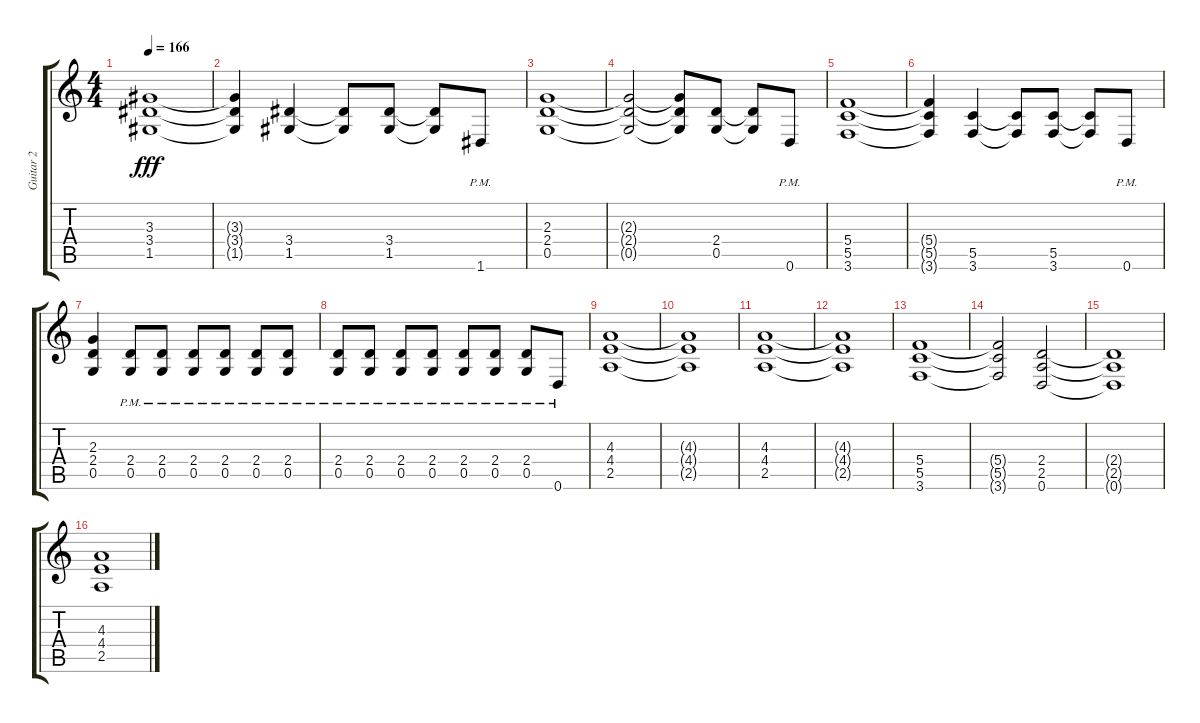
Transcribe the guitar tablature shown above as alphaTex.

\track ("Guitar 2" "Guitar 2") {instrument distortionguitar}
\staff {score tabs}
\tuning (D4 A3 F3 C3 G2 D2) {hide}
\ts (4 4)
\tempo 166
\clef g2
\ks c
(3.3 3.4 1.5).1{dy fff} |
(3.3{t} 3.4{t} 1.5{t}).4 (3.4 1.5).4 (3.4{t} 1.5{t}).8 (3.4 1.5).8 (3.4{t} 1.5{t}).8 1.6{pm}.8 |
(2.3 2.4 0.5).1 |
(2.3{t} 2.4{t} 0.5{t}).2 (2.3{t} 2.4{t} 0.5{t}).8 (2.4 0.5).8 (2.4{t} 0.5{t}).8 0.6{pm}.8 |
(5.4 5.5 3.6).1 |
(5.4{t} 5.5{t} 3.6{t}).4 (5.5 3.6).4 (5.5{t} 3.6{t}).8 (5.5 3.6).8 (5.5{t} 3.6{t}).8 0.6{pm}.8 |
(2.3 2.4 0.5).4 (2.4{pm} 0.5{pm}).8 (2.4{pm} 0.5{pm}).8 (2.4{pm} 0.5{pm}).8 (2.4{pm} 0.5{pm}).8 (2.4{pm} 0.5{pm}).8 (2.4{pm} 0.5{pm}).8 |
(2.4{pm} 0.5{pm}).8 (2.4{pm} 0.5{pm}).8 (2.4{pm} 0.5{pm}).8 (2.4{pm} 0.5{pm}).8 (2.4{pm} 0.5{pm}).8 (2.4{pm} 0.5{pm}).8 (2.4{pm} 0.5{pm}).8 0.6{pm}.8 |
(4.3 4.4 2.5).1{volume 16} |
(4.3{t} 4.4{t} 2.5{t}).1 |
(4.3 4.4 2.5).1 |
(4.3{t} 4.4{t} 2.5{t}).1 |
(5.4 5.5 3.6).1 |
(5.4{t} 5.5{t} 3.6{t}).2 (2.4 2.5 0.6).2 |
(2.4{t} 2.5{t} 0.6{t}).1 |
(4.3 4.4 2.5).1
